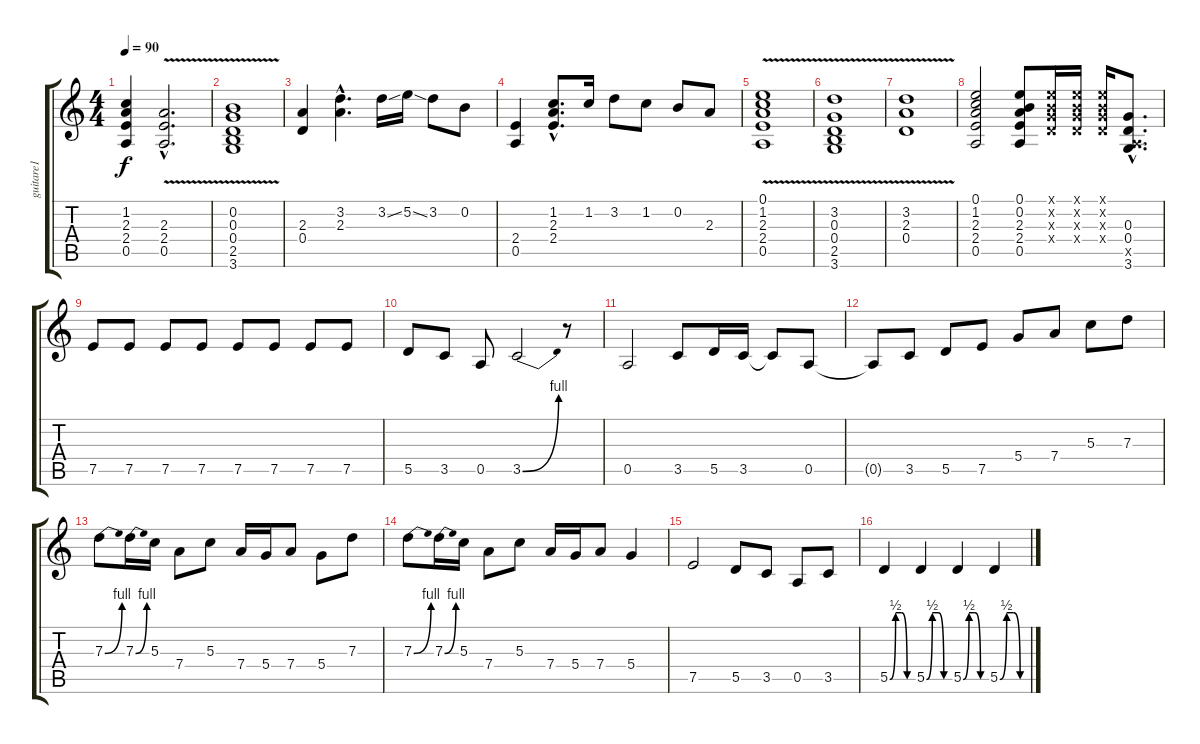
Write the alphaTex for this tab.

\track ("guitare1" "guitare1") {instrument overdrivenguitar}
\staff {score tabs}
\tuning (E4 B3 G3 D3 A2 E2) {hide}
\ts (4 4)
\tempo 90
\clef g2
\ks c
(1.2 2.3 2.4 0.5).4{dy f} (2.3{v hac} 2.4{v hac} 0.5{v hac}).2{d} |
(0.2{v} 0.3{v} 0.4{v} 2.5{v} 3.6{v}).1 |
(2.3 0.4).4 (3.2{hac} 2.3{hac}).4{d} 3.2{ss}.16 5.2{ss}.16 3.2.8 0.2.8 |
(2.4 0.5).4 (1.2{hac} 2.3{hac} 2.4{hac}).8{d} 1.2.16 3.2.8 1.2.8 0.2.8 2.3.8 |
(0.1{v} 1.2{v} 2.3{v} 2.4{v} 0.5{v}).1 |
(3.2{v} 0.3{v} 0.4{v} 2.5{v} 3.6{v}).1 |
(3.2{v} 2.3{v} 0.4{v}).1 |
(0.1 1.2 2.3 2.4 0.5).2 (0.1 0.2 2.3 2.4 0.5).8 (0.1{x} 0.2{x} 0.3{x} 0.4{x}).16 (0.1{x} 0.2{x} 0.3{x} 0.4{x}).16 (0.1{x} 0.2{x} 0.3{x} 0.4{x}).16 (0.3{hac} 0.4{hac} 0.5{hac x} 3.6{hac}).8{d} |
7.5.8 7.5.8 7.5.8 7.5.8 7.5.8 7.5.8 7.5.8 7.5.8 |
5.5.8 3.5.8 0.5.8 3.5{be (bend 0 0 60 4)}.2 r.8 |
0.5.2 3.5.8 5.5.16 3.5.16 3.5{t}.8 0.5.8 |
0.5{t}.8 3.5.8 5.5.8 7.5.8 5.4.8 7.4.8 5.3.8 7.3.8 |
7.3{be (bend 0 0 60 4)}.8 7.3{be (bend 0 0 60 4)}.16 5.3.16 7.4.8 5.3.8 7.4.16 5.4.16 7.4.8 5.4.8 7.3.8 |
7.3{be (bend 0 0 60 4)}.8 7.3{be (bend 0 0 60 4)}.16 5.3.16 7.4.8 5.3.8 7.4.16 5.4.16 7.4.8 5.4.4 |
7.5.2 5.5.8 3.5.8 0.5.8 3.5.8 |
5.5{be (custom 0 0 15 2 30 2 45 0 60 0)}.4 5.5{be (custom 0 0 15 2 30 2 45 0 60 0)}.4 5.5{be (custom 0 0 15 2 30 2 45 0 60 0)}.4 5.5{be (custom 0 0 15 2 30 2 45 0 60 0)}.4
